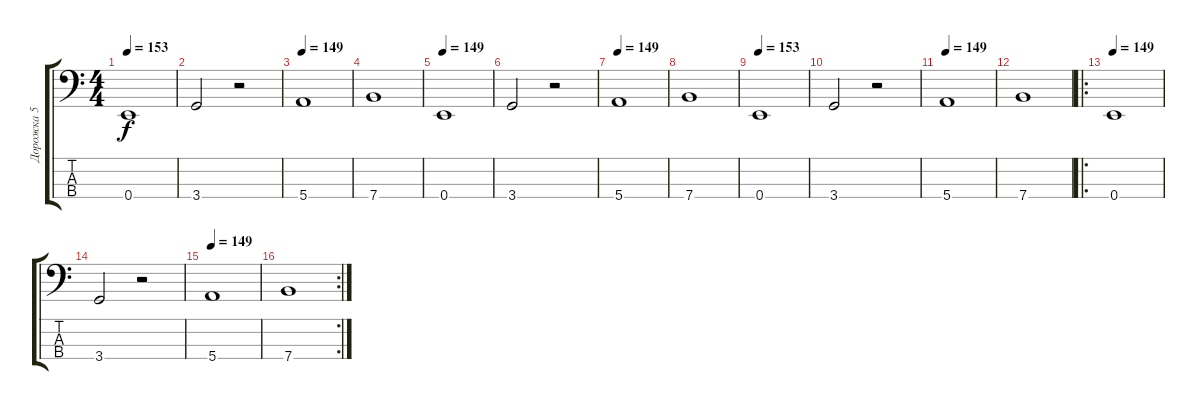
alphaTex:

\track ("Дорожка 5" "Дорожка 5") {instrument synthbass2}
\staff {score tabs}
\tuning (G2 D2 A1 E1) {hide}
\ts (4 4)
\tempo 153
\clef f4
\ks c
0.4.1{dy f} |
3.4.2 r.2 |
\tempo 149
5.4.1 |
7.4.1 |
\tempo 149
0.4.1 |
3.4.2 r.2 |
\tempo 149
5.4.1 |
7.4.1 |
\tempo 153
0.4.1 |
3.4.2 r.2 |
\tempo 149
5.4.1 |
7.4.1 |
\ro
\tempo 149
0.4.1 |
3.4.2 r.2 |
\tempo 149
5.4.1 |
\rc 2
7.4.1
